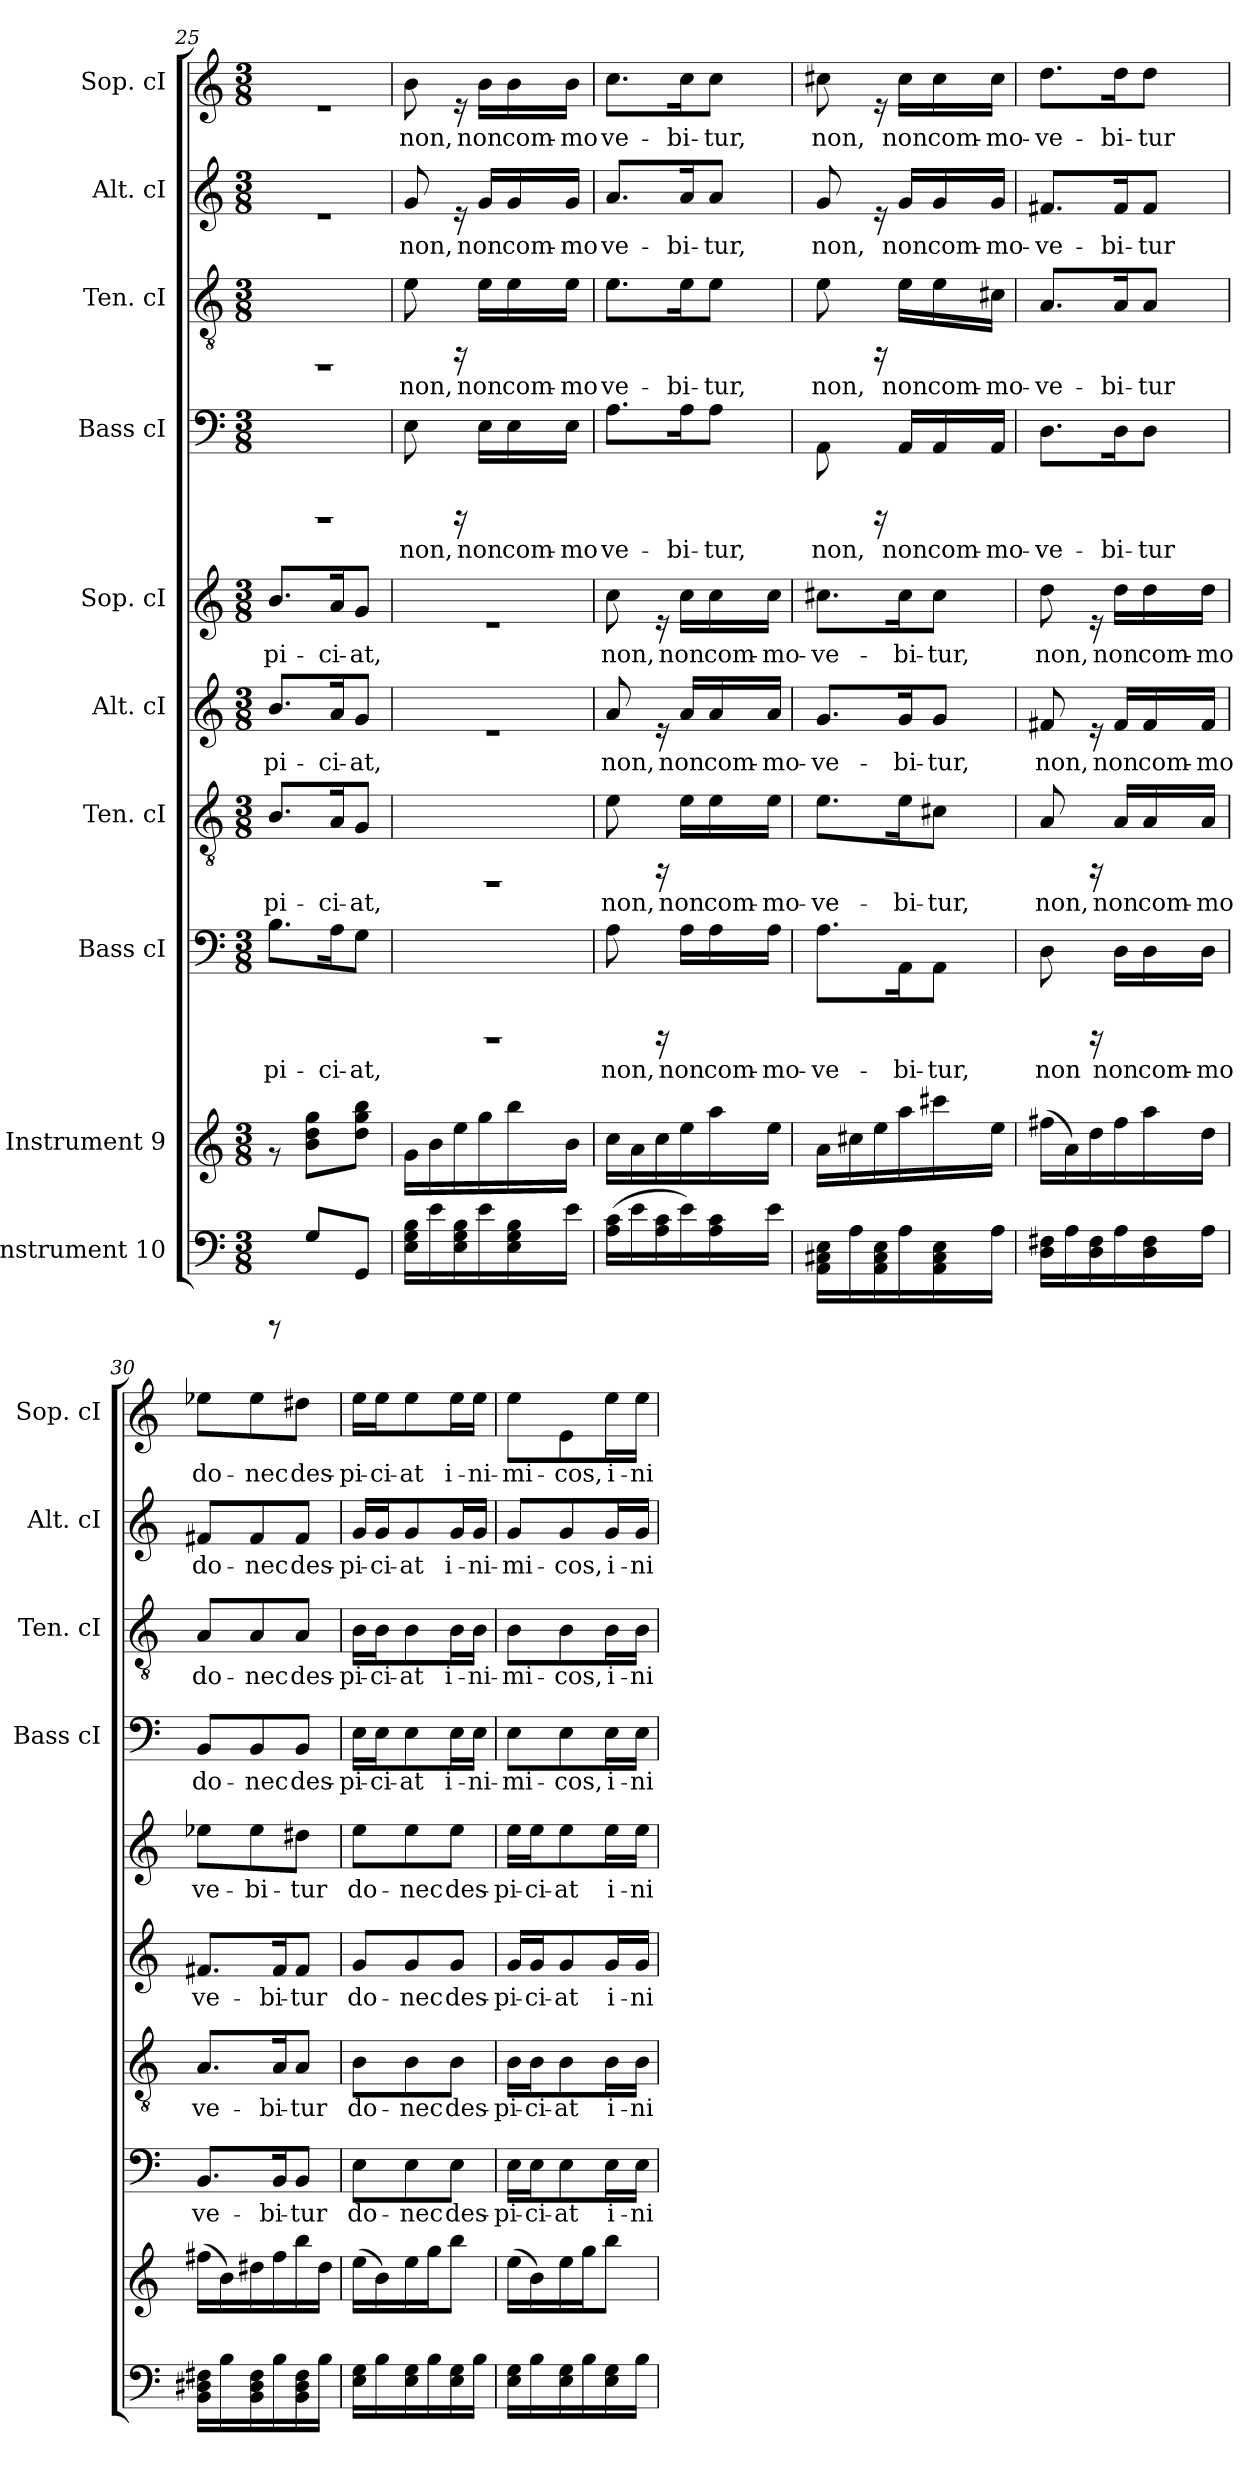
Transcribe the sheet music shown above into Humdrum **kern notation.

**kern	**kern	**kern	**text	**kern	**text	**kern	**text	**kern	**text	**kern	**text	**kern	**text	**kern	**text	**kern	**text
*part10	*part9	*part8	*part8	*part7	*part7	*part6	*part6	*part5	*part5	*part4	*part4	*part3	*part3	*part2	*part2	*part1	*part1
*staff10	*staff9	*staff8	*staff8	*staff7	*staff7	*staff6	*staff6	*staff5	*staff5	*staff4	*staff4	*staff3	*staff3	*staff2	*staff2	*staff1	*staff1
*I"Instrument 10	*I"Instrument 9	*I"Bass cI	*	*I"Ten. cI	*	*I"Alt. cI	*	*I"Sop. cI	*	*I"Bass cI	*	*I"Ten. cI	*	*I"Alt. cI	*	*I"Sop. cI	*
*	*	*	*	*	*	*	*	*	*	*I'Bass cI	*	*I'Ten. cI	*	*I'Alt. cI	*	*I'Sop. cI	*
!!LO:PB:g=z
*clefF4	*clefG2	*clefF4	*	*clefGv2	*	*clefG2	*	*clefG2	*	*clefF4	*	*clefGv2	*	*clefG2	*	*clefG2	*
*k[]	*k[]	*k[]	*	*k[]	*	*k[]	*	*k[]	*	*k[]	*	*k[]	*	*k[]	*	*k[]	*
*C:	*C:	*C:	*	*C:	*	*C:	*	*C:	*	*C:	*	*C:	*	*C:	*	*C:	*
*M3/8	*M3/8	*M3/8	*	*M3/8	*	*M3/8	*	*M3/8	*	*M3/8	*	*M3/8	*	*M3/8	*	*M3/8	*
=25	=25	=25	=25	=25	=25	=25	=25	=25	=25	=25	=25	=25	=25	=25	=25	=25	=25
!	!	!	!LO:LY:b:cj	!	!LO:LY:b:cj	!	!LO:LY:b:cj	!	!LO:LY:b:cj	!	!	!	!	!	!	!	!
8rCCC	8rf	8.B\L	pi-	8.B/L	pi-	8.b/L	pi-	8.b/L	pi-	4.rBBBB	.	4.rEE	.	4.re	.	4.re	.
8G/L	8gg\ 8dd\ 8b\L	.	.	.	.	.	.	.	.	.	.	.	.	.	.	.	.
!	!	!	!LO:LY:b:cj	!	!LO:LY:b:cj	!	!LO:LY:b:cj	!	!LO:LY:b:cj	!	!	!	!	!	!	!	!
.	.	16A\K	-ci-	16A/K	-ci-	16a/K	-ci-	16a/K	-ci-	.	.	.	.	.	.	.	.
!	!	!	!LO:LY:b:cj	!	!LO:LY:b:cj	!	!LO:LY:b:cj	!	!LO:LY:b:cj	!	!	!	!	!	!	!	!
8GG/J	8bb\ 8gg\ 8dd\J	8G\J	-at,	8G/J	-at,	8g/J	-at,	8g/J	-at,	.	.	.	.	.	.	.	.
=26	=26	=26	=26	=26	=26	=26	=26	=26	=26	=26	=26	=26	=26	=26	=26	=26	=26
!	!	!	!	!	!	!	!	!	!	!	!LO:LY:b:cj	!	!LO:LY:b:cj	!	!LO:LY:b:cj	!	!LO:LY:b:cj
16B\ 16G\ 16E\L	16g\L	4.rBBBB	.	4.rEE	.	4.re	.	4.re	.	8E\	non,	8e\	non,	8g/	non,	8b\	non,
16e\	16b\	.	.	.	.	.	.	.	.	.	.	.	.	.	.	.	.
16B\ 16G\ 16E\	16ee\	.	.	.	.	.	.	.	.	16rBBBB	.	16rEE	.	16re	.	16re	.
!	!	!	!	!	!	!	!	!	!	!	!LO:LY:b:cj	!	!LO:LY:b:cj	!	!LO:LY:b:cj	!	!LO:LY:b:cj
16e\	16gg\	.	.	.	.	.	.	.	.	16E\LL	non	16e\LL	non	16g/LL	non	16b\LL	non
!	!	!	!	!	!	!	!	!	!	!	!LO:LY:b:cj	!	!LO:LY:b:cj	!	!LO:LY:b:cj	!	!LO:LY:b:cj
16B\ 16G\ 16E\	16bb\	.	.	.	.	.	.	.	.	16E\	com-	16e\	com-	16g/	com-	16b\	com-
!	!	!	!	!	!	!	!	!	!	!	!LO:LY:b:cj	!	!LO:LY:b:cj	!	!LO:LY:b:cj	!	!LO:LY:b:cj
16e\J	16b\J	.	.	.	.	.	.	.	.	16E\JJ	-mo	16e\JJ	-mo	16g/JJ	-mo	16b\JJ	-mo
=27	=27	=27	=27	=27	=27	=27	=27	=27	=27	=27	=27	=27	=27	=27	=27	=27	=27
!	!	!	!LO:LY:b:cj	!	!LO:LY:b:cj	!	!LO:LY:b:cj	!	!LO:LY:b:cj	!	!LO:LY:b:cj	!	!LO:LY:b:cj	!	!LO:LY:b:cj	!	!LO:LY:b:cj
(>16c\ 16A\L	16cc\L	8A\	non,	8e\	non,	8a/	non,	8cc\	non,	8.A\L	ve-	8.e\L	ve-	8.a/L	ve-	8.cc\L	ve-
16e\	16a\	.	.	.	.	.	.	.	.	.	.	.	.	.	.	.	.
16c\ 16A\	16cc\	16rBBBB	.	16rEE	.	16re	.	16re	.	.	.	.	.	.	.	.	.
!	!	!	!LO:LY:b:cj	!	!LO:LY:b:cj	!	!LO:LY:b:cj	!	!LO:LY:b:cj	!	!LO:LY:b:cj	!	!LO:LY:b:cj	!	!LO:LY:b:cj	!	!LO:LY:b:cj
16e\)	16ee\	16A\LL	non	16e\LL	non	16a/LL	non	16cc\LL	non	16A\K	-bi-	16e\K	-bi-	16a/K	-bi-	16cc\K	-bi-
!	!	!	!LO:LY:b:cj	!	!LO:LY:b:cj	!	!LO:LY:b:cj	!	!LO:LY:b:cj	!	!LO:LY:b:cj	!	!LO:LY:b:cj	!	!LO:LY:b:cj	!	!LO:LY:b:cj
16c\ 16A\	16aa\	16A\	com-	16e\	com-	16a/	com-	16cc\	com-	8A\J	-tur,	8e\J	-tur,	8a/J	-tur,	8cc\J	-tur,
!	!	!	!LO:LY:b:cj	!	!LO:LY:b:cj	!	!LO:LY:b:cj	!	!LO:LY:b:cj	!	!	!	!	!	!	!	!
16e\J	16ee\J	16A\JJ	-mo-	16e\JJ	-mo-	16a/JJ	-mo-	16cc\JJ	-mo-	.	.	.	.	.	.	.	.
=28	=28	=28	=28	=28	=28	=28	=28	=28	=28	=28	=28	=28	=28	=28	=28	=28	=28
!	!	!	!LO:LY:b:cj	!	!LO:LY:b:cj	!	!LO:LY:b:cj	!	!LO:LY:b:cj	!	!LO:LY:b:cj	!	!LO:LY:b:cj	!	!LO:LY:b:cj	!	!LO:LY:b:cj
16E\ 16C#X\ 16AA\L	16a\L	8.A\L	-ve-	8.e\L	-ve-	8.g/L	-ve-	8.cc#X\L	-ve-	8AA\	non,	8e\	non,	8g/	non,	8cc#X\	non,
16A\	16cc#X\	.	.	.	.	.	.	.	.	.	.	.	.	.	.	.	.
16E\ 16C#\ 16AA\	16ee\	.	.	.	.	.	.	.	.	16rBBBB	.	16rEE	.	16re	.	16re	.
!	!	!	!LO:LY:b:cj	!	!LO:LY:b:cj	!	!LO:LY:b:cj	!	!LO:LY:b:cj	!	!LO:LY:b:cj	!	!LO:LY:b:cj	!	!LO:LY:b:cj	!	!LO:LY:b:cj
16A\	16aa\	16AA\K	-bi-	16e\K	-bi-	16g/K	-bi-	16cc#\K	-bi-	16AA/LL	non	16e\LL	non	16g/LL	non	16cc#\LL	non
!	!	!	!LO:LY:b:cj	!	!LO:LY:b:cj	!	!LO:LY:b:cj	!	!LO:LY:b:cj	!	!LO:LY:b:cj	!	!LO:LY:b:cj	!	!LO:LY:b:cj	!	!LO:LY:b:cj
16E\ 16C#\ 16AA\	16ccc#X\	8AA\J	-tur,	8c#X\J	-tur,	8g/J	-tur,	8cc#\J	-tur,	16AA/	com-	16e\	com-	16g/	com-	16cc#\	com-
!	!	!	!	!	!	!	!	!	!	!	!LO:LY:b:cj	!	!LO:LY:b:cj	!	!LO:LY:b:cj	!	!LO:LY:b:cj
16A\J	16ee\J	.	.	.	.	.	.	.	.	16AA/JJ	-mo-	16c#X\JJ	-mo-	16g/JJ	-mo-	16cc#\JJ	-mo-
=29	=29	=29	=29	=29	=29	=29	=29	=29	=29	=29	=29	=29	=29	=29	=29	=29	=29
!	!	!	!LO:LY:b:cj	!	!LO:LY:b:cj	!	!LO:LY:b:cj	!	!LO:LY:b:cj	!	!LO:LY:b:cj	!	!LO:LY:b:cj	!	!LO:LY:b:cj	!	!LO:LY:b:cj
16F#X\ 16D\L	(>16ff#X\L	8D\	non	8A/	non,	8f#X/	non,	8dd\	non,	8.D\L	-ve-	8.A/L	-ve-	8.f#X/L	-ve-	8.dd\L	-ve-
16A\	16a\)	.	.	.	.	.	.	.	.	.	.	.	.	.	.	.	.
16F#\ 16D\	16dd\	16rBBBB	.	16rEE	.	16re	.	16re	.	.	.	.	.	.	.	.	.
!	!	!	!LO:LY:b:cj	!	!LO:LY:b:cj	!	!LO:LY:b:cj	!	!LO:LY:b:cj	!	!LO:LY:b:cj	!	!LO:LY:b:cj	!	!LO:LY:b:cj	!	!LO:LY:b:cj
16A\	16ff#\	16D\LL	non	16A/LL	non	16f#/LL	non	16dd\LL	non	16D\K	-bi-	16A/K	-bi-	16f#/K	-bi-	16dd\K	-bi-
!	!	!	!LO:LY:b:cj	!	!LO:LY:b:cj	!	!LO:LY:b:cj	!	!LO:LY:b:cj	!	!LO:LY:b:cj	!	!LO:LY:b:cj	!	!LO:LY:b:cj	!	!LO:LY:b:cj
16F#\ 16D\	16aa\	16D\	com-	16A/	com-	16f#/	com-	16dd\	com-	8D\J	-tur	8A/J	-tur	8f#/J	-tur	8dd\J	-tur
!	!	!	!LO:LY:b:cj	!	!LO:LY:b:cj	!	!LO:LY:b:cj	!	!LO:LY:b:cj	!	!	!	!	!	!	!	!
16A\J	16dd\J	16D\JJ	-mo	16A/JJ	-mo	16f#/JJ	-mo	16dd\JJ	-mo	.	.	.	.	.	.	.	.
!!LO:PB:g=z
=30	=30	=30	=30	=30	=30	=30	=30	=30	=30	=30	=30	=30	=30	=30	=30	=30	=30
!	!	!	!LO:LY:b:cj	!	!LO:LY:b:cj	!	!LO:LY:b:cj	!	!LO:LY:b:cj	!	!LO:LY:b:cj	!	!LO:LY:b:cj	!	!LO:LY:b:cj	!	!LO:LY:b:cj
16F#X\ 16D#X\ 16BB\L	(>16ff#X\L	8.BB/L	ve-	8.A/L	ve-	8.f#X/L	ve-	8ee-X\L	ve-	8BB/L	do-	8A/L	do-	8f#X/L	do-	8ee-X\L	do-
16B\	16b\)	.	.	.	.	.	.	.	.	.	.	.	.	.	.	.	.
!	!	!	!	!	!	!	!	!	!LO:LY:b:cj	!	!LO:LY:b:cj	!	!LO:LY:b:cj	!	!LO:LY:b:cj	!	!LO:LY:b:cj
16F#\ 16D#\ 16BB\	16dd#X\	.	.	.	.	.	.	8ee-\	-bi-	8BB/	-nec	8A/	-nec	8f#/	-nec	8ee-\	-nec
!	!	!	!LO:LY:b:cj	!	!LO:LY:b:cj	!	!LO:LY:b:cj	!	!	!	!	!	!	!	!	!	!
16B\	16ff#\	16BB/K	-bi-	16A/K	-bi-	16f#/K	-bi-	.	.	.	.	.	.	.	.	.	.
!	!	!	!LO:LY:b:cj	!	!LO:LY:b:cj	!	!LO:LY:b:cj	!	!LO:LY:b:cj	!	!LO:LY:b:cj	!	!LO:LY:b:cj	!	!LO:LY:b:cj	!	!LO:LY:b:cj
16F#\ 16D#\ 16BB\	16bb\	8BB/J	-tur	8A/J	-tur	8f#/J	-tur	8dd#X\J	-tur	8BB/J	des-	8A/J	des-	8f#/J	des-	8dd#X\J	des-
16B\J	16dd#\J	.	.	.	.	.	.	.	.	.	.	.	.	.	.	.	.
=31	=31	=31	=31	=31	=31	=31	=31	=31	=31	=31	=31	=31	=31	=31	=31	=31	=31
!	!	!	!LO:LY:b:cj	!	!LO:LY:b:cj	!	!LO:LY:b:cj	!	!LO:LY:b:cj	!	!LO:LY:b:cj	!	!LO:LY:b:cj	!	!LO:LY:b:cj	!	!LO:LY:b:cj
16G\ 16E\L	(>16ee\L	8E\L	do-	8B\L	do-	8g/L	do-	8ee\L	do-	16E\LL	-pi-	16B\LL	-pi-	16g/LL	-pi-	16ee\LL	-pi-
!	!	!	!	!	!	!	!	!	!	!	!LO:LY:b:cj	!	!LO:LY:b:cj	!	!LO:LY:b:cj	!	!LO:LY:b:cj
16B\	16b\)	.	.	.	.	.	.	.	.	16E\J	-ci-	16B\J	-ci-	16g/J	-ci-	16ee\J	-ci-
!	!	!	!LO:LY:b:cj	!	!LO:LY:b:cj	!	!LO:LY:b:cj	!	!LO:LY:b:cj	!	!LO:LY:b:cj	!	!LO:LY:b:cj	!	!LO:LY:b:cj	!	!LO:LY:b:cj
16G\ 16E\	16ee\	8E\	-nec	8B\	-nec	8g/	-nec	8ee\	-nec	8E\	-at	8B\	-at	8g/	-at	8ee\	-at
16B\	16gg\	.	.	.	.	.	.	.	.	.	.	.	.	.	.	.	.
!	!	!	!LO:LY:b:cj	!	!LO:LY:b:cj	!	!LO:LY:b:cj	!	!LO:LY:b:cj	!	!LO:LY:b:cj	!	!LO:LY:b:cj	!	!LO:LY:b:cj	!	!LO:LY:b:cj
16G\ 16E\	8bb\J	8E\J	des-	8B\J	des-	8g/J	des-	8ee\J	des-	16E\L	i-	16B\L	i-	16g/L	i-	16ee\L	i-
!	!	!	!	!	!	!	!	!	!	!	!LO:LY:b:cj	!	!LO:LY:b:cj	!	!LO:LY:b:cj	!	!LO:LY:b:cj
16B\J	.	.	.	.	.	.	.	.	.	16E\JJ	-ni-	16B\JJ	-ni-	16g/JJ	-ni-	16ee\JJ	-ni-
=32	=32	=32	=32	=32	=32	=32	=32	=32	=32	=32	=32	=32	=32	=32	=32	=32	=32
!	!	!	!LO:LY:b:cj	!	!LO:LY:b:cj	!	!LO:LY:b:cj	!	!LO:LY:b:cj	!	!LO:LY:b:cj	!	!LO:LY:b:cj	!	!LO:LY:b:cj	!	!LO:LY:b:cj
16G\ 16E\L	(>16ee\L	16E\LL	-pi-	16B\LL	-pi-	16g/LL	-pi-	16ee\LL	-pi-	8E\L	-mi-	8B\L	-mi-	8g/L	-mi-	8ee\L	-mi-
!	!	!	!LO:LY:b:cj	!	!LO:LY:b:cj	!	!LO:LY:b:cj	!	!LO:LY:b:cj	!	!	!	!	!	!	!	!
16B\	16b\)	16E\J	-ci-	16B\J	-ci-	16g/J	-ci-	16ee\J	-ci-	.	.	.	.	.	.	.	.
!	!	!	!LO:LY:b:cj	!	!LO:LY:b:cj	!	!LO:LY:b:cj	!	!LO:LY:b:cj	!	!LO:LY:b:cj	!	!LO:LY:b:cj	!	!LO:LY:b:cj	!	!LO:LY:b:cj
16G\ 16E\	16ee\	8E\	-at	8B\	-at	8g/	-at	8ee\	-at	8E\	-cos,	8B\	-cos,	8g/	-cos,	8e\	-cos,
16B\	16gg\	.	.	.	.	.	.	.	.	.	.	.	.	.	.	.	.
!	!	!	!LO:LY:b:cj	!	!LO:LY:b:cj	!	!LO:LY:b:cj	!	!LO:LY:b:cj	!	!LO:LY:b:cj	!	!LO:LY:b:cj	!	!LO:LY:b:cj	!	!LO:LY:b:cj
16G\ 16E\	8bb\J	16E\L	i-	16B\L	i-	16g/L	i-	16ee\L	i-	16E\L	i-	16B\L	i-	16g/L	i-	16ee\L	i-
!	!	!	!LO:LY:b:cj	!	!LO:LY:b:cj	!	!LO:LY:b:cj	!	!LO:LY:b:cj	!	!LO:LY:b:cj	!	!LO:LY:b:cj	!	!LO:LY:b:cj	!	!LO:LY:b:cj
16B\J	.	16E\JJ	-ni-	16B\JJ	-ni-	16g/JJ	-ni-	16ee\JJ	-ni-	16E\JJ	-ni-	16B\JJ	-ni-	16g/JJ	-ni-	16ee\JJ	-ni-
=	=	=	=	=	=	=	=	=	=	=	=	=	=	=	=	=	=
*-	*-	*-	*-	*-	*-	*-	*-	*-	*-	*-	*-	*-	*-	*-	*-	*-	*-
